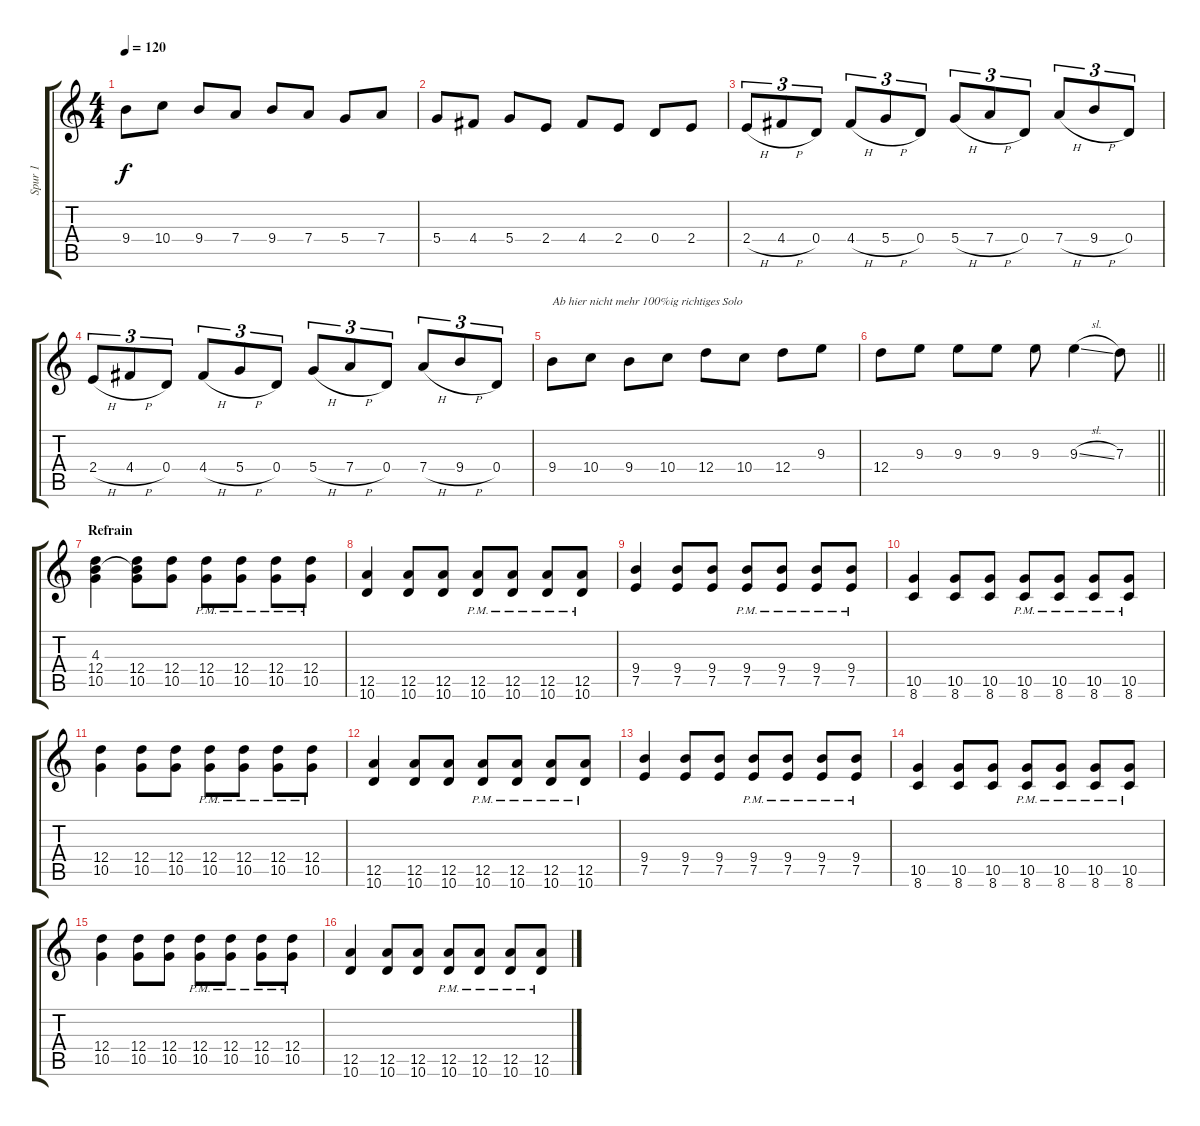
\track ("Spur 1" "Spur 1") {instrument distortionguitar}
\staff {score tabs}
\tuning (E4 B3 G3 D3 A2 E2) {hide}
\ts (4 4)
\tempo 120
\clef g2
\ks c
9.4.8{dy f} 10.4.8 9.4.8 7.4.8 9.4.8 7.4.8 5.4.8 7.4.8 |
5.4.8 4.4.8 5.4.8 2.4.8 4.4.8 2.4.8 0.4.8 2.4.8 |
2.4{h}.8{tu (3 2)} 4.4{h}.8{tu (3 2)} 0.4.8{tu (3 2)} 4.4{h}.8{tu (3 2)} 5.4{h}.8{tu (3 2)} 0.4.8{tu (3 2)} 5.4{h}.8{tu (3 2)} 7.4{h}.8{tu (3 2)} 0.4.8{tu (3 2)} 7.4{h}.8{tu (3 2)} 9.4{h}.8{tu (3 2)} 0.4.8{tu (3 2)} |
2.4{h}.8{tu (3 2)} 4.4{h}.8{tu (3 2)} 0.4.8{tu (3 2)} 4.4{h}.8{tu (3 2)} 5.4{h}.8{tu (3 2)} 0.4.8{tu (3 2)} 5.4{h}.8{tu (3 2)} 7.4{h}.8{tu (3 2)} 0.4.8{tu (3 2)} 7.4{h}.8{tu (3 2)} 9.4{h}.8{tu (3 2)} 0.4.8{tu (3 2)} |
9.4.8{txt "Ab hier nicht mehr 100%ig richtiges Solo"} 10.4.8 9.4.8 10.4.8 12.4.8 10.4.8 12.4.8 9.3.8 |
\barLineRight lightlight
12.4.8 9.3.8 9.3.8 9.3.8 9.3.8 9.3{sl}.4 7.3.8 |
\section ("" "Refrain")
(4.3 12.4 10.5).4 (4.3{t} 12.4 10.5).8 (12.4 10.5).8 (12.4{pm} 10.5{pm}).8 (12.4{pm} 10.5{pm}).8 (12.4{pm} 10.5{pm}).8 (12.4{pm} 10.5{pm}).8 |
(12.5 10.6).4 (12.5 10.6).8 (12.5 10.6).8 (12.5{pm} 10.6{pm}).8 (12.5{pm} 10.6{pm}).8 (12.5{pm} 10.6{pm}).8 (12.5{pm} 10.6{pm}).8 |
(9.4 7.5).4 (9.4 7.5).8 (9.4 7.5).8 (9.4{pm} 7.5{pm}).8 (9.4{pm} 7.5{pm}).8 (9.4{pm} 7.5{pm}).8 (9.4{pm} 7.5{pm}).8 |
(10.5 8.6).4 (10.5 8.6).8 (10.5 8.6).8 (10.5{pm} 8.6{pm}).8 (10.5{pm} 8.6{pm}).8 (10.5{pm} 8.6{pm}).8 (10.5{pm} 8.6{pm}).8 |
(12.4 10.5).4 (12.4 10.5).8 (12.4 10.5).8 (12.4{pm} 10.5{pm}).8 (12.4{pm} 10.5{pm}).8 (12.4{pm} 10.5{pm}).8 (12.4{pm} 10.5{pm}).8 |
(12.5 10.6).4 (12.5 10.6).8 (12.5 10.6).8 (12.5{pm} 10.6{pm}).8 (12.5{pm} 10.6{pm}).8 (12.5{pm} 10.6{pm}).8 (12.5{pm} 10.6{pm}).8 |
(9.4 7.5).4 (9.4 7.5).8 (9.4 7.5).8 (9.4{pm} 7.5{pm}).8 (9.4{pm} 7.5{pm}).8 (9.4{pm} 7.5{pm}).8 (9.4{pm} 7.5{pm}).8 |
(10.5 8.6).4 (10.5 8.6).8 (10.5 8.6).8 (10.5{pm} 8.6{pm}).8 (10.5{pm} 8.6{pm}).8 (10.5{pm} 8.6{pm}).8 (10.5{pm} 8.6{pm}).8 |
(12.4 10.5).4 (12.4 10.5).8 (12.4 10.5).8 (12.4{pm} 10.5{pm}).8 (12.4{pm} 10.5{pm}).8 (12.4{pm} 10.5{pm}).8 (12.4{pm} 10.5{pm}).8 |
(12.5 10.6).4 (12.5 10.6).8 (12.5 10.6).8 (12.5{pm} 10.6{pm}).8 (12.5{pm} 10.6{pm}).8 (12.5{pm} 10.6{pm}).8 (12.5{pm} 10.6{pm}).8
